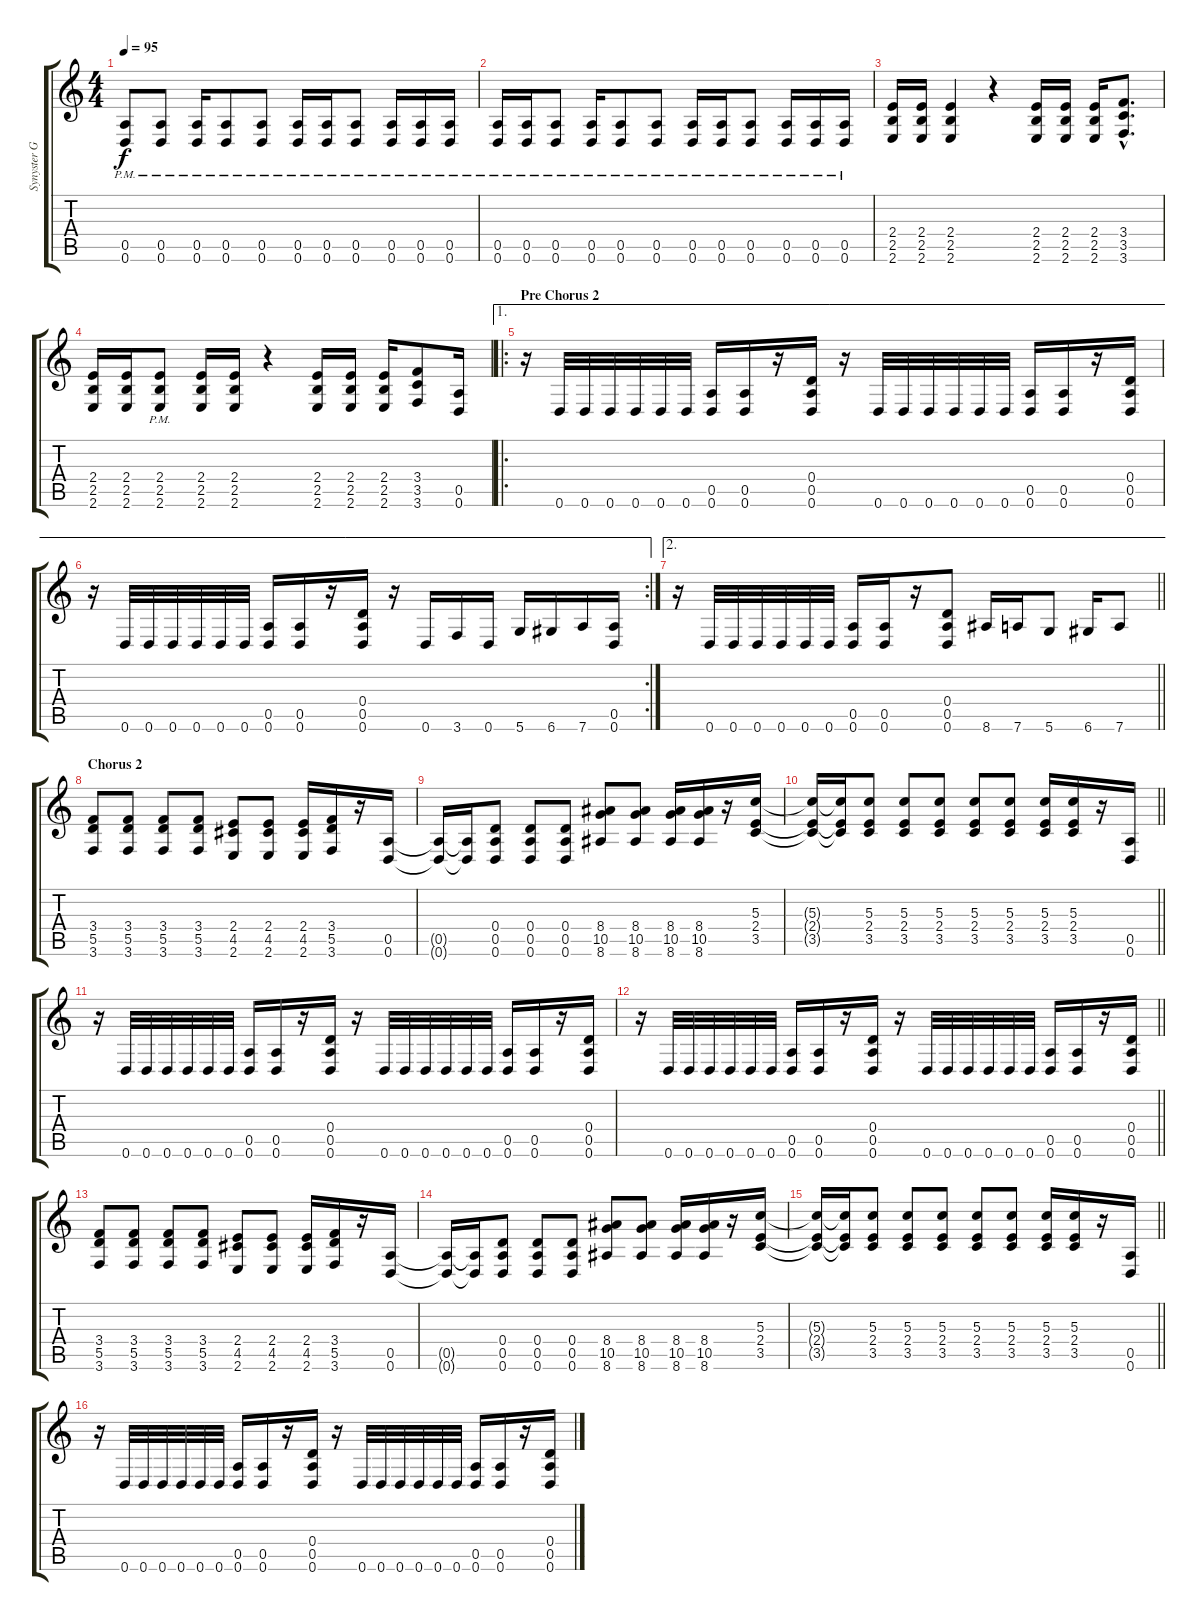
\track ("Synyster Gates" "Synyster G") {instrument distortionguitar}
\staff {score tabs}
\tuning (E4 B3 G3 D3 A2 D2) {hide}
\ts (4 4)
\tempo 95
\clef g2
\ks c
(0.5{pm} 0.6{pm}).8{dy f} (0.5{pm} 0.6{pm}).8 (0.5{pm} 0.6{pm}).16 (0.5{pm} 0.6{pm}).8 (0.5{pm} 0.6{pm}).8 (0.5{pm} 0.6{pm}).16 (0.5{pm} 0.6{pm}).16 (0.5{pm} 0.6{pm}).8 (0.5{pm} 0.6{pm}).16 (0.5{pm} 0.6{pm}).16 (0.5{pm} 0.6{pm}).16 |
(0.5{pm} 0.6{pm}).16 (0.5{pm} 0.6{pm}).16 (0.5{pm} 0.6{pm}).8 (0.5{pm} 0.6{pm}).16 (0.5{pm} 0.6{pm}).8 (0.5{pm} 0.6{pm}).8 (0.5{pm} 0.6{pm}).16 (0.5{pm} 0.6{pm}).16 (0.5{pm} 0.6{pm}).8 (0.5{pm} 0.6{pm}).16 (0.5{pm} 0.6{pm}).16 (0.5{pm} 0.6{pm}).16 |
(2.4 2.5 2.6).16 (2.4 2.5 2.6).16 (2.4 2.5 2.6).4 r.4 (2.4 2.5 2.6).16 (2.4 2.5 2.6).16 (2.4 2.5 2.6).16 (3.4{hac} 3.5{hac} 3.6{hac}).8{d} |
(2.4 2.5 2.6).16 (2.4 2.5 2.6).16 (2.4{pm} 2.5{pm} 2.6{pm}).8 (2.4 2.5 2.6).16 (2.4 2.5 2.6).16 r.4 (2.4 2.5 2.6).16 (2.4 2.5 2.6).16 (2.4 2.5 2.6).16 (3.4 3.5 3.6).8 (0.5 0.6).16 |
\ae 1
\ro
\section ("" "Pre Chorus 2")
r.16 0.6.32 0.6.32 0.6.32 0.6.32 0.6.32 0.6.32 (0.5 0.6).16 (0.5 0.6).16 r.16 (0.4 0.5 0.6).16 r.16 0.6.32 0.6.32 0.6.32 0.6.32 0.6.32 0.6.32 (0.5 0.6).16 (0.5 0.6).16 r.16 (0.4 0.5 0.6).16 |
\ae 1
\rc 2
r.16 0.6.32 0.6.32 0.6.32 0.6.32 0.6.32 0.6.32 (0.5 0.6).16 (0.5 0.6).16 r.16 (0.4 0.5 0.6).16 r.16 0.6.16 3.6.16 0.6.16 5.6.16 6.6.16 7.6.16 (0.5 0.6).16 |
\ae 2
\barLineRight lightlight
r.16 0.6.32 0.6.32 0.6.32 0.6.32 0.6.32 0.6.32 (0.5 0.6).16 (0.5 0.6).16 r.16 (0.4 0.5 0.6).8 8.6.16 7.6.16 5.6.8 6.6.16 7.6.8 |
\section ("" "Chorus 2")
(3.4 5.5 3.6).8 (3.4 5.5 3.6).8 (3.4 5.5 3.6).8 (3.4 5.5 3.6).8 (2.4 4.5 2.6).8 (2.4 4.5 2.6).8 (2.4 4.5 2.6).16 (3.4 5.5 3.6).16 r.16 (0.5 0.6).16 |
(0.5{t} 0.6{t}).16 (0.5{t} 0.6{t}).16 (0.4 0.5 0.6).8 (0.4 0.5 0.6).8 (0.4 0.5 0.6).8 (8.4 10.5 8.6).8 (8.4 10.5 8.6).8 (8.4 10.5 8.6).16 (8.4 10.5 8.6).16 r.16 (5.3 2.4 3.5).16 |
\barLineRight lightlight
(5.3{t} 2.4{t} 3.5{t}).16 (5.3{t} 2.4{t} 3.5{t}).16 (5.3 2.4 3.5).8 (5.3 2.4 3.5).8 (5.3 2.4 3.5).8 (5.3 2.4 3.5).8 (5.3 2.4 3.5).8 (5.3 2.4 3.5).16 (5.3 2.4 3.5).16 r.16 (0.5 0.6).16 |
r.16 0.6.32 0.6.32 0.6.32 0.6.32 0.6.32 0.6.32 (0.5 0.6).16 (0.5 0.6).16 r.16 (0.4 0.5 0.6).16 r.16 0.6.32 0.6.32 0.6.32 0.6.32 0.6.32 0.6.32 (0.5 0.6).16 (0.5 0.6).16 r.16 (0.4 0.5 0.6).16 |
\barLineRight lightlight
r.16 0.6.32 0.6.32 0.6.32 0.6.32 0.6.32 0.6.32 (0.5 0.6).16 (0.5 0.6).16 r.16 (0.4 0.5 0.6).16 r.16 0.6.32 0.6.32 0.6.32 0.6.32 0.6.32 0.6.32 (0.5 0.6).16 (0.5 0.6).16 r.16 (0.4 0.5 0.6).16 |
(3.4 5.5 3.6).8 (3.4 5.5 3.6).8 (3.4 5.5 3.6).8 (3.4 5.5 3.6).8 (2.4 4.5 2.6).8 (2.4 4.5 2.6).8 (2.4 4.5 2.6).16 (3.4 5.5 3.6).16 r.16 (0.5 0.6).16 |
(0.5{t} 0.6{t}).16 (0.5{t} 0.6{t}).16 (0.4 0.5 0.6).8 (0.4 0.5 0.6).8 (0.4 0.5 0.6).8 (8.4 10.5 8.6).8 (8.4 10.5 8.6).8 (8.4 10.5 8.6).16 (8.4 10.5 8.6).16 r.16 (5.3 2.4 3.5).16 |
\barLineRight lightlight
(5.3{t} 2.4{t} 3.5{t}).16 (5.3{t} 2.4{t} 3.5{t}).16 (5.3 2.4 3.5).8 (5.3 2.4 3.5).8 (5.3 2.4 3.5).8 (5.3 2.4 3.5).8 (5.3 2.4 3.5).8 (5.3 2.4 3.5).16 (5.3 2.4 3.5).16 r.16 (0.5 0.6).16 |
r.16 0.6.32 0.6.32 0.6.32 0.6.32 0.6.32 0.6.32 (0.5 0.6).16 (0.5 0.6).16 r.16 (0.4 0.5 0.6).16 r.16 0.6.32 0.6.32 0.6.32 0.6.32 0.6.32 0.6.32 (0.5 0.6).16 (0.5 0.6).16 r.16 (0.4 0.5 0.6).16
